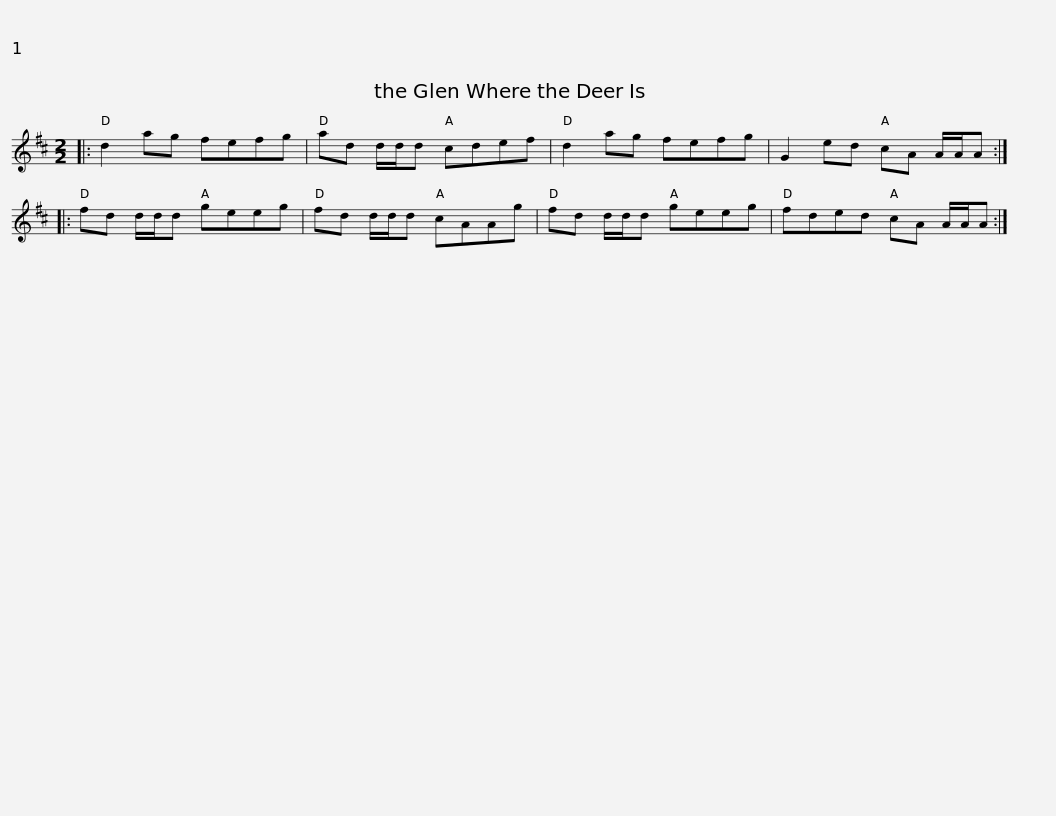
X:1
L:1/8
M:2/2
I:linebreak $
K:D
V:1 treble
V:1
|: d2 ag fefg | ad d/d/d cdef | d2 ag fefg | G2 ed cA A/A/A :: fd d/d/d geeg |$ %5
 fd d/d/d cAAg | fd d/d/d geeg | fded cA A/A/A :| %8
